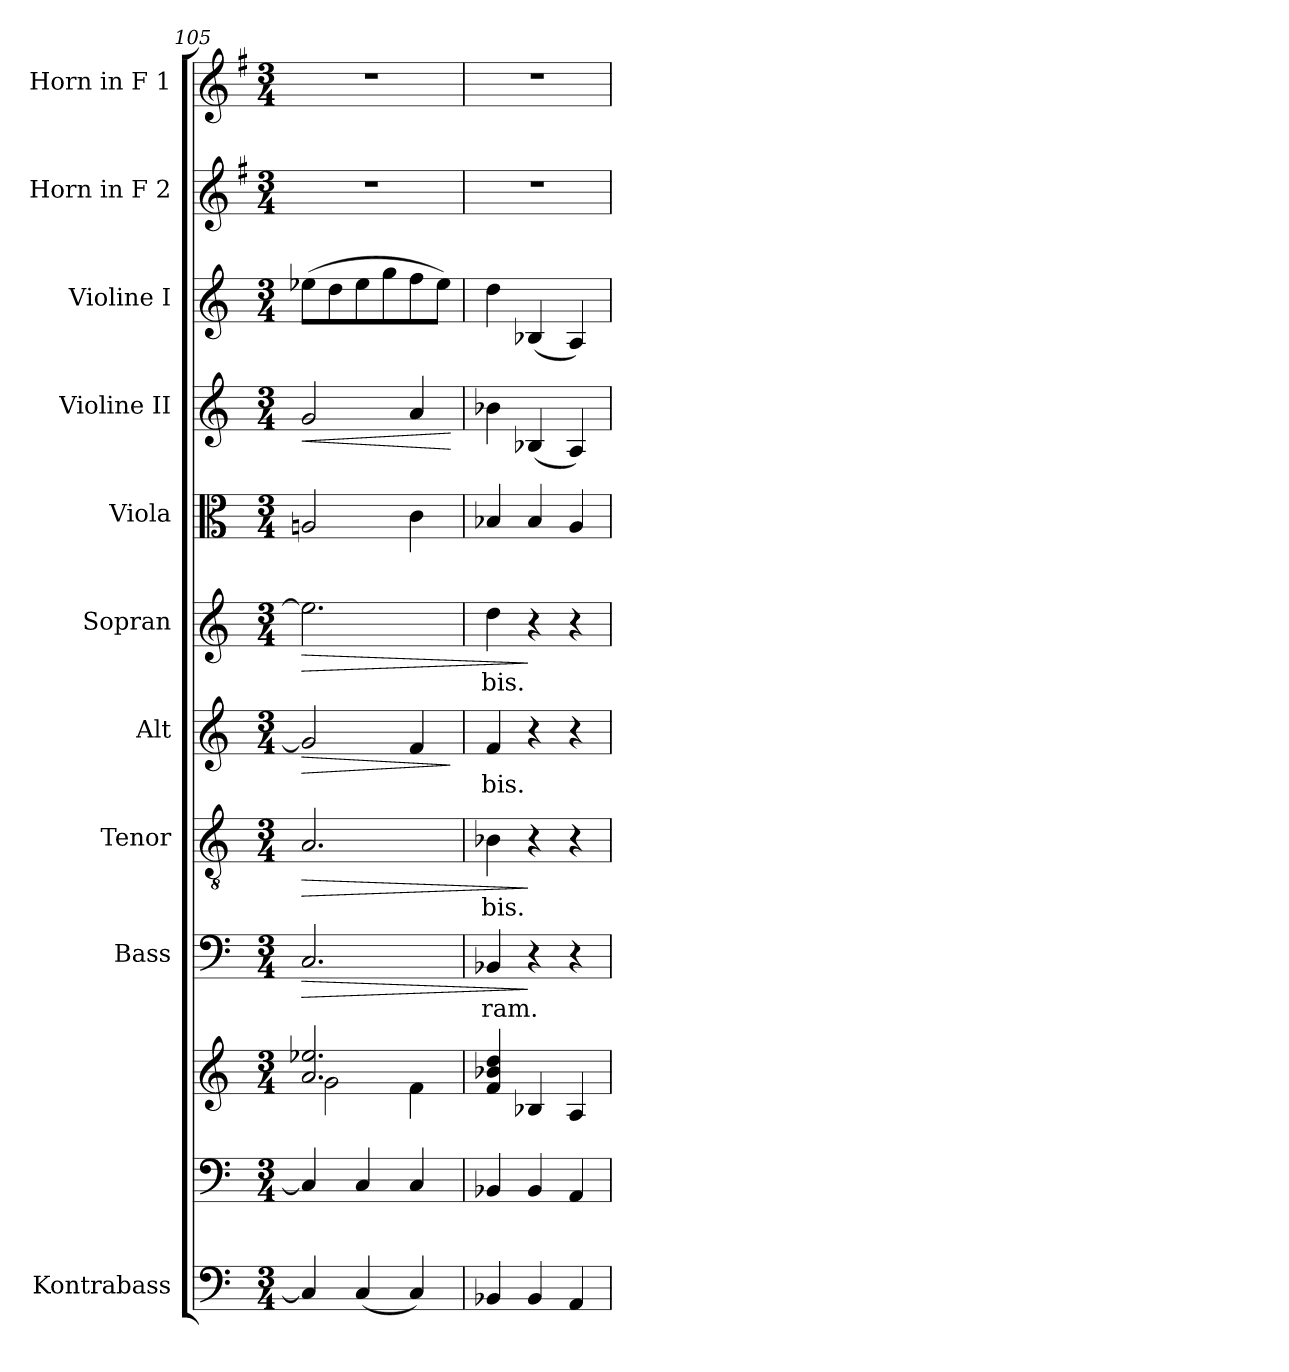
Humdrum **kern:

**kern	**kern	**kern	**kern	**text	**dynam	**kern	**text	**dynam	**kern	**text	**dynam	**kern	**text	**dynam	**kern	**kern	**dynam	**kern	**kern	**kern
*part11	*part10	*part10	*part9	*part9	*part9	*part8	*part8	*part8	*part7	*part7	*part7	*part6	*part6	*part6	*part5	*part4	*part4	*part3	*part2	*part1
*staff12	*staff11	*staff10	*staff9	*staff9	*staff9	*staff8	*staff8	*staff8	*staff7	*staff7	*staff7	*staff6	*staff6	*staff6	*staff5	*staff4	*staff4	*staff3	*staff2	*staff1
*I"Kontrabass	*	*	*I"Bass	*	*	*I"Tenor	*	*	*I"Alt	*	*	*I"Sopran	*	*	*I"Viola	*I"Violine II	*	*I"Violine I	*I"Horn in F 2	*I"Horn in F 1
*I'Kb.	*	*	*I'B	*	*	*I'T	*	*	*I'A	*	*	*I'S	*	*	*I'Vla.	*I'Vl. II	*	*I'Vl. I	*I'Hrn. 2	*I'Hrn. 1
*clefF4	*clefF4	*clefG2	*clefF4	*	*	*clefGv2	*	*	*clefG2	*	*	*clefG2	*	*	*clefC3	*clefG2	*	*clefG2	*clefG2	*clefG2
*ITrd7c12	*	*	*	*	*	*	*	*	*	*	*	*	*	*	*	*	*	*	*ITrd4c7	*ITrd4c7
*k[]	*k[]	*k[]	*k[]	*	*	*k[]	*	*	*k[]	*	*	*k[]	*	*	*k[]	*k[]	*	*k[]	*k[]	*k[]
*C:	*C:	*C:	*C:	*	*	*C:	*	*	*C:	*	*	*C:	*	*	*C:	*C:	*	*C:	*C:	*C:
*M3/4	*M3/4	*M3/4	*M3/4	*	*	*M3/4	*	*	*M3/4	*	*	*M3/4	*	*	*M3/4	*M3/4	*	*M3/4	*M3/4	*M3/4
=105	=105	=105	=105	=105	=105	=105	=105	=105	=105	=105	=105	=105	=105	=105	=105	=105	=105	=105	=105	=105
*	*	*^	*	*	*	*	*	*	*	*	*	*	*	*	*	*	*	*	*	*
!	!	!	!	!	!	!LO:HP:b	!	!	!LO:HP:b	!	!	!LO:HP:b	!	!	!LO:HP:b	!	!	!LO:HP:b	!	!	!
4CC/]	4C/]	2.a/ 2.ee-X/	2g\	2.C/	.	>	2.A/	.	>	2g/]	.	>	2.ee-\]	.	>	2An/	2g/	<	(>8ee-X\L	2.r	2.r
.	.	.	.	.	.	.	.	.	.	.	.	.	.	.	.	.	.	.	8dd\	.	.
(<4CC/	4C/	.	.	.	.	.	.	.	.	.	.	.	.	.	.	.	.	.	8ee-\	.	.
.	.	.	.	.	.	.	.	.	.	.	.	.	.	.	.	.	.	.	8gg\	.	.
4CC/)	4C/	.	4f\	.	.	.	.	.	.	4f/	.	.	.	.	.	4c\	4a/	.	8ff\	.	.
.	.	.	.	.	.	.	.	.	.	.	.	.	.	.	.	.	.	.	8ee-\J)	.	.
*	*	*v	*v	*	*	*	*	*	*	*	*	*	*	*	*	*	*	*	*	*	*
.	.	.	.	.	.	.	.	.	.	.	]	.	.	.	.	.	[	.	.	.
=106	=106	=106	=106	=106	=106	=106	=106	=106	=106	=106	=106	=106	=106	=106	=106	=106	=106	=106	=106	=106
!	!	!	!	!LO:LY:b	!	!	!LO:LY:b	!	!	!LO:LY:b	!	!	!LO:LY:b	!	!	!	!	!	!	!
4BBB-X/	4BB-X/	4f/ 4b-X/ 4dd/	4BB-X/	-ram.	.	4B-X\	-bis.	.	4f/	-bis.	.	4dd\	-bis.	.	4B-X/	4b-X\	.	4dd\	2.r	2.r
4BBB-/	4BB-/	4B-X/	4r	.	]	4r	.	]	4r	.	.	4r	.	]	4B-/	(<4B-X/	.	(<4B-X/	.	.
4AAA/	4AA/	4A/	4r	.	.	4r	.	.	4r	.	.	4r	.	.	4A/	4A/)	.	4A/)	.	.
=	=	=	=	=	=	=	=	=	=	=	=	=	=	=	=	=	=	=	=	=
*-	*-	*-	*-	*-	*-	*-	*-	*-	*-	*-	*-	*-	*-	*-	*-	*-	*-	*-	*-	*-
